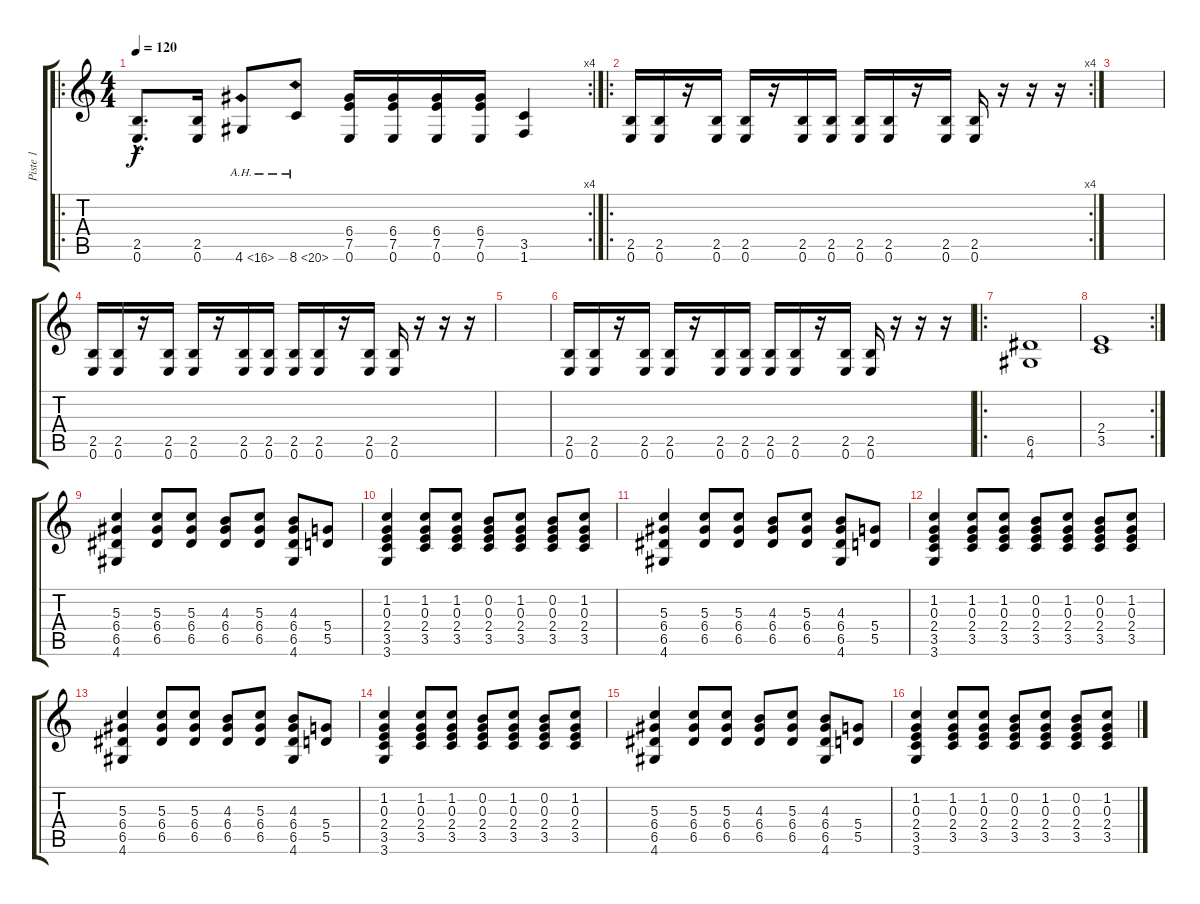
\track ("Piste 1" "Piste 1") {instrument distortionguitar}
\staff {score tabs}
\tuning (E4 B3 G3 D3 A2 E2) {hide}
\ro
\rc 4
\ts (4 4)
\tempo 120
\clef g2
\ks c
(2.5{hac} 0.6{hac}).8{d dy f instrument distortionguitar} (2.5 0.6).16 4.6{ah 12}.8 8.6{ah 12}.8 (6.4 7.5 0.6).16 (6.4 7.5 0.6).16 (6.4 7.5 0.6).16 (6.4 7.5 0.6).16 (3.5 1.6).4 |
\ro
\rc 4
(2.5 0.6).16 (2.5 0.6).16 r.16 (2.5 0.6).16 (2.5 0.6).16 r.16 (2.5 0.6).16 (2.5 0.6).16 (2.5 0.6).16 (2.5 0.6).16 r.16 (2.5 0.6).16 (2.5 0.6).16 r.16 r.16 r.16 |
|
(2.5 0.6).16 (2.5 0.6).16 r.16 (2.5 0.6).16 (2.5 0.6).16 r.16 (2.5 0.6).16 (2.5 0.6).16 (2.5 0.6).16 (2.5 0.6).16 r.16 (2.5 0.6).16 (2.5 0.6).16 r.16 r.16 r.16 |
|
(2.5 0.6).16 (2.5 0.6).16 r.16 (2.5 0.6).16 (2.5 0.6).16 r.16 (2.5 0.6).16 (2.5 0.6).16 (2.5 0.6).16 (2.5 0.6).16 r.16 (2.5 0.6).16 (2.5 0.6).16 r.16 r.16 r.16 |
\ro
(6.5 4.6).1 |
\rc 2
(2.4 3.5).1 |
(5.3 6.4 6.5 4.6).4{volume 13 instrument electricguitarmuted} (5.3 6.4 6.5).8 (5.3 6.4 6.5).8 (4.3 6.4 6.5).8 (5.3 6.4 6.5).8 (4.3 6.4 6.5 4.6).8 (5.4 5.5).8 |
(1.2 0.3 2.4 3.5 3.6).4 (1.2 0.3 2.4 3.5).8 (1.2 0.3 2.4 3.5).8 (0.2 0.3 2.4 3.5).8 (1.2 0.3 2.4 3.5).8 (0.2 0.3 2.4 3.5).8 (1.2 0.3 2.4 3.5).8 |
(5.3 6.4 6.5 4.6).4{volume 13 instrument electricguitarmuted} (5.3 6.4 6.5).8 (5.3 6.4 6.5).8 (4.3 6.4 6.5).8 (5.3 6.4 6.5).8 (4.3 6.4 6.5 4.6).8 (5.4 5.5).8 |
(1.2 0.3 2.4 3.5 3.6).4 (1.2 0.3 2.4 3.5).8 (1.2 0.3 2.4 3.5).8 (0.2 0.3 2.4 3.5).8 (1.2 0.3 2.4 3.5).8 (0.2 0.3 2.4 3.5).8 (1.2 0.3 2.4 3.5).8 |
(5.3 6.4 6.5 4.6).4{volume 13 instrument electricguitarmuted} (5.3 6.4 6.5).8 (5.3 6.4 6.5).8 (4.3 6.4 6.5).8 (5.3 6.4 6.5).8 (4.3 6.4 6.5 4.6).8 (5.4 5.5).8 |
(1.2 0.3 2.4 3.5 3.6).4 (1.2 0.3 2.4 3.5).8 (1.2 0.3 2.4 3.5).8 (0.2 0.3 2.4 3.5).8 (1.2 0.3 2.4 3.5).8 (0.2 0.3 2.4 3.5).8 (1.2 0.3 2.4 3.5).8 |
(5.3 6.4 6.5 4.6).4{volume 13 instrument electricguitarmuted} (5.3 6.4 6.5).8 (5.3 6.4 6.5).8 (4.3 6.4 6.5).8 (5.3 6.4 6.5).8 (4.3 6.4 6.5 4.6).8 (5.4 5.5).8 |
(1.2 0.3 2.4 3.5 3.6).4 (1.2 0.3 2.4 3.5).8 (1.2 0.3 2.4 3.5).8 (0.2 0.3 2.4 3.5).8 (1.2 0.3 2.4 3.5).8 (0.2 0.3 2.4 3.5).8 (1.2 0.3 2.4 3.5).8
